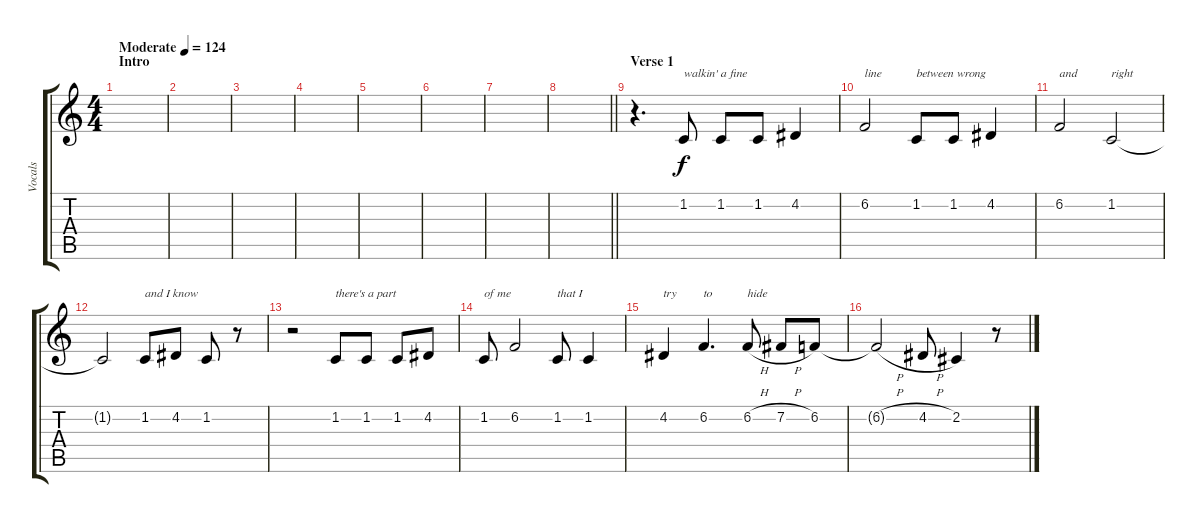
\track ("Vocals" "Vocals") {instrument synthvoice}
\staff {score tabs}
\tuning (E4 B3 G3 D3 A2 E2) {hide}
\ts (4 4)
\section ("" "Intro")
\tempo (124 "Moderate")
\clef g2
\ks c
|
|
|
|
|
|
|
\barLineRight lightlight
|
\section ("" "Verse 1")
r.4{d} 1.2.8{txt "walkin' a fine"} 1.2.8 1.2.8 4.2.4 |
6.2.2{txt "line"} 1.2.8{txt "between wrong"} 1.2.8 4.2.4 |
6.2.2{txt "and"} 1.2.2{txt "right"} |
1.2{t}.2 1.2.8{txt "and I know"} 4.2.8 1.2.8 r.8 |
r.2 1.2.8{txt "there's a part"} 1.2.8 1.2.8 4.2.8 |
1.2.8{txt "of me"} 6.2.2 1.2.8{txt "that I"} 1.2.4 |
4.2.4{txt "try"} 6.2.4{d txt "to"} 6.2{h}.8{txt "hide"} 7.2{h}.8 6.2.8 |
6.2{h t}.2 4.2{h}.8 2.2.4 r.8
